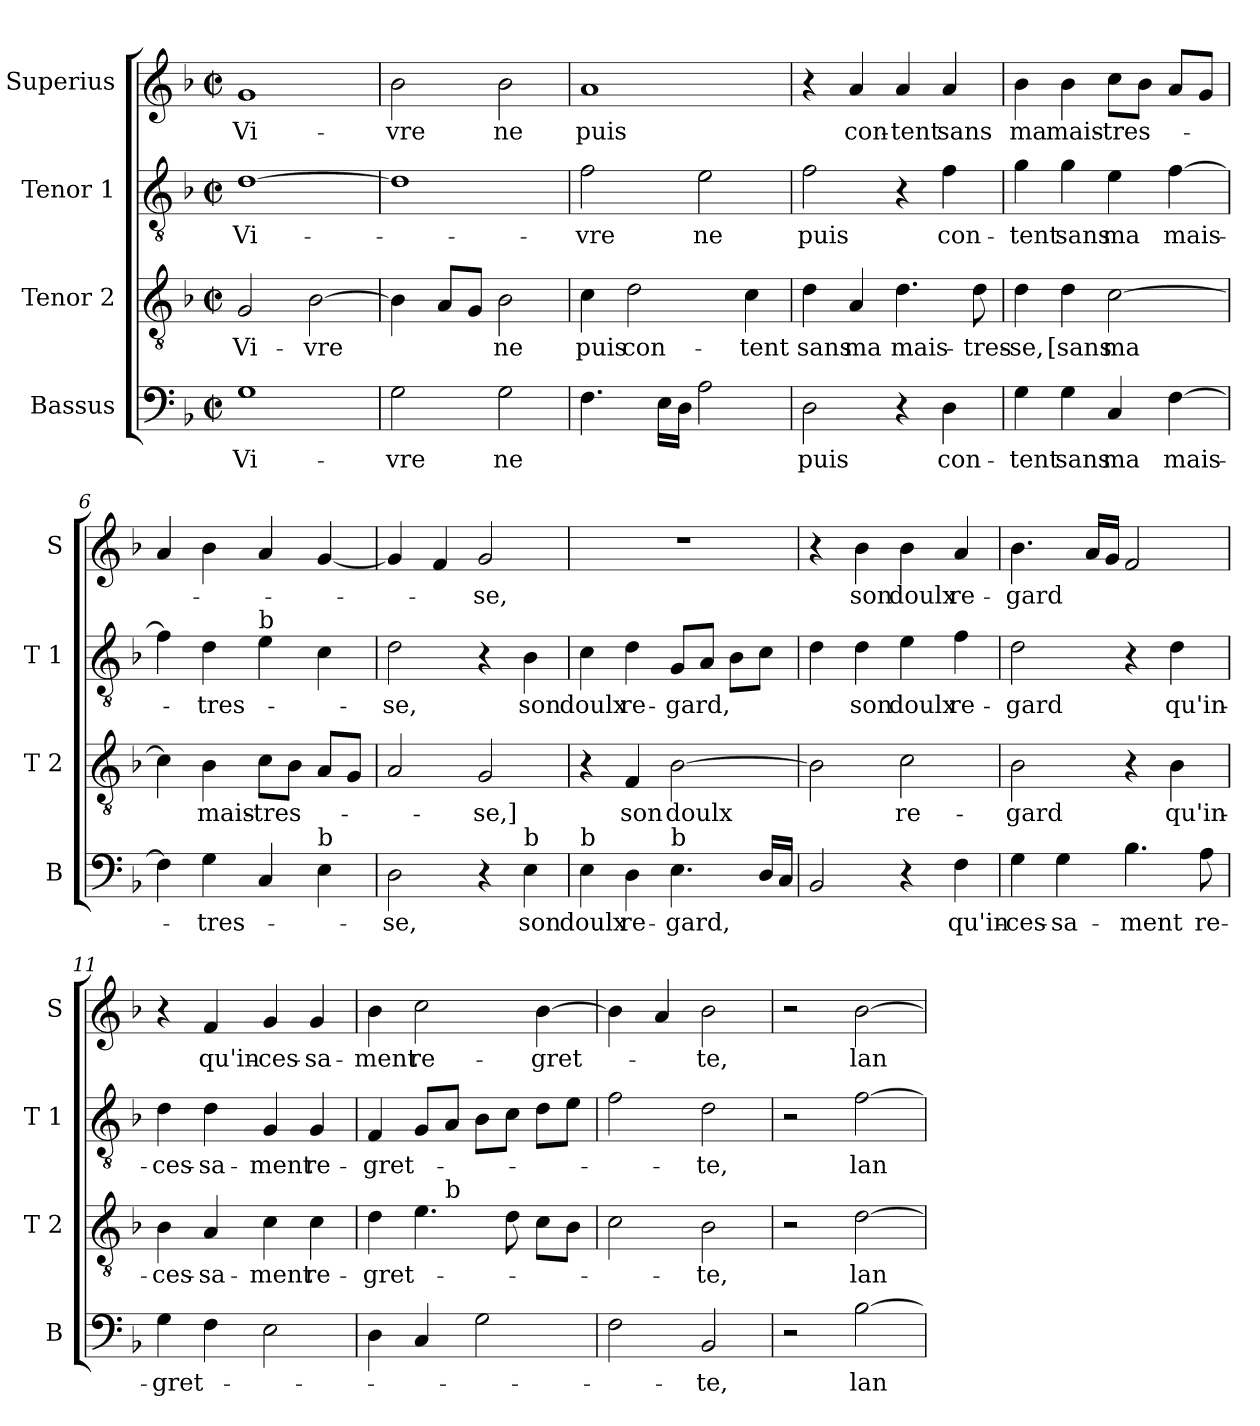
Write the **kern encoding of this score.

**kern	**text	**kern	**text	**kern	**text	**kern	**text
*part4	*part4	*part3	*part3	*part2	*part2	*part1	*part1
*staff4	*staff4	*staff3	*staff3	*staff2	*staff2	*staff1	*staff1
*I"Bassus	*	*I"Tenor 2	*	*I"Tenor 1	*	*I"Superius	*
*I'B	*	*I'T 2	*	*I'T 1	*	*I'S	*
*clefF4	*	*clefGv2	*	*clefGv2	*	*clefG2	*
*k[b-]	*	*k[b-]	*	*k[b-]	*	*k[b-]	*
*F:	*	*F:	*	*F:	*	*F:	*
*M2/2	*	*M2/2	*	*M2/2	*	*M2/2	*
*met(c|)	*	*met(c|)	*	*met(c|)	*	*met(c|)	*
=1	=1	=1	=1	=1	=1	=1	=1
1G	Vi-	2G/	Vi-	[1d	Vi-	1g	Vi-
.	.	[2B-\	-vre	.	.	.	.
=2	=2	=2	=2	=2	=2	=2	=2
2G\	-vre	4B-\]	.	1d]	.	2b-\	-vre
.	.	8A/L	.	.	.	.	.
.	.	8G/J	.	.	.	.	.
2G\	ne	2B-\	ne	.	.	2b-\	ne
=3	=3	=3	=3	=3	=3	=3	=3
4.F\	.	4c\	puis	2f\	-vre	1a	puis
.	.	2d\	con-	.	.	.	.
16E\LL	.	.	.	.	.	.	.
16D\JJ	.	.	.	.	.	.	.
2A\	.	.	.	2e\	ne	.	.
.	.	4c\	-tent	.	.	.	.
=4	=4	=4	=4	=4	=4	=4	=4
2D\	puis	4d\	sans	2f\	puis	4r	.
.	.	4A/	ma	.	.	4a/	con-
4r	.	4.d\	mais-	4r	.	4a/	-tent
4D\	con-	.	.	4f\	con-	4a/	sans
.	.	8d\	-tres-	.	.	.	.
!!LO:LB:g=z
=5	=5	=5	=5	=5	=5	=5	=5
4G\	-tent	4d\	-se,	4g\	-tent	4b-\	ma
4G\	sans	4d\	[sans	4g\	sans	4b-\	mais-
4C/	ma	[2c\	ma	4e\	ma	8cc\L	-tres-
.	.	.	.	.	.	8b-\J	.
[4F\	mais-	.	.	[4f\	mais-	8a/L	.
.	.	.	.	.	.	8g/J	.
=6	=6	=6	=6	=6	=6	=6	=6
4F\]	.	4c\]	.	4f\]	.	4a/	.
4G\	-tres-	4B-\	mais-	4d\	-tres-	4b-\	.
!	!	!	!	!LO:TX:a:t=b	!	!	!
4C/	.	8c\L	-tres-	4e\	.	4a/	.
.	.	8B-\J	.	.	.	.	.
!LO:TX:a:t=b	!	!	!	!	!	!	!
4E\	.	8A/L	.	4c\	.	[4g/	.
.	.	8G/J	.	.	.	.	.
=7	=7	=7	=7	=7	=7	=7	=7
2D\	-se,	2A/	.	2d\	-se,	4g/]	.
.	.	.	.	.	.	4f/	.
4r	.	2G/	-se,]	4r	.	2g/	-se,
!LO:TX:a:t=b	!	!	!	!	!	!	!
4E\	son	.	.	4B-\	son	.	.
=8	=8	=8	=8	=8	=8	=8	=8
!LO:TX:a:t=b	!	!	!	!	!	!	!
4E\	doulx	4r	.	4c\	doulx	1r	.
4D\	re-	4F/	son	4d\	re-	.	.
!LO:TX:a:t=b	!	!	!	!	!	!	!
4.E\	-gard,	[2B-\	doulx	8G/L	-gard,	.	.
.	.	.	.	8A/J	.	.	.
.	.	.	.	8B-\L	.	.	.
16D/LL	.	.	.	8c\J	.	.	.
16C/JJ	.	.	.	.	.	.	.
=9	=9	=9	=9	=9	=9	=9	=9
2BB-/	.	2B-\]	.	4d\	.	4r	.
.	.	.	.	4d\	son	4b-\	son
4r	.	2c\	re-	4e\	doulx	4b-\	doulx
4F\	qu'in-	.	.	4f\	re-	4a/	re-
!!LO:LB:g=z
=10	=10	=10	=10	=10	=10	=10	=10
4G\	-ces-	2B-\	-gard	2d\	-gard	4.b-\	-gard
4G\	-sa-	.	.	.	.	.	.
.	.	.	.	.	.	16a/LL	.
.	.	.	.	.	.	16g/JJ	.
4.B-\	-ment	4r	.	4r	.	2f/	.
.	.	4B-\	qu'in-	4d\	qu'in-	.	.
8A\	re-	.	.	.	.	.	.
=11	=11	=11	=11	=11	=11	=11	=11
4G\	-gret-	4B-\	-ces-	4d\	-ces-	4r	.
4F\	.	4A/	-sa-	4d\	-sa-	4f/	qu'in-
2E\	.	4c\	-ment	4G/	-ment	4g/	-ces-
.	.	4c\	re-	4G/	re-	4g/	-sa-
=12	=12	=12	=12	=12	=12	=12	=12
*	*	*^	*	*	*	*	*
4D\	.	4d\	4.ryy	-gret-	4F/	-gret-	4b-\	-ment
4C/	.	4.e\	.	.	8G/L	.	2cc\	re-
!	!	!	!LO:TX:a:t=b	!	!	!	!	!
.	.	.	2ryy	.	8A/J	.	.	.
2G\	.	.	.	.	8B-\L	.	.	.
.	.	8d\	.	.	8c\J	.	.	.
.	.	8c\L	.	.	8d\L	.	[4b-\	-gret-
.	.	8B-\J	8ryy	.	8e\J	.	.	.
*	*	*v	*v	*	*	*	*	*
=13	=13	=13	=13	=13	=13	=13	=13
2F\	.	2c\	.	2f\	.	4b-\]	.
.	.	.	.	.	.	4a/	.
2BB-/	-te,	2B-\	-te,	2d\	-te,	2b-\	-te,
=14	=14	=14	=14	=14	=14	=14	=14
2r	.	2r	.	2r	.	2r	.
[2B-\	lan-	[2d\	lan-	[2f\	lan-	[2b-\	lan-
=	=	=	=	=	=	=	=
*-	*-	*-	*-	*-	*-	*-	*-
